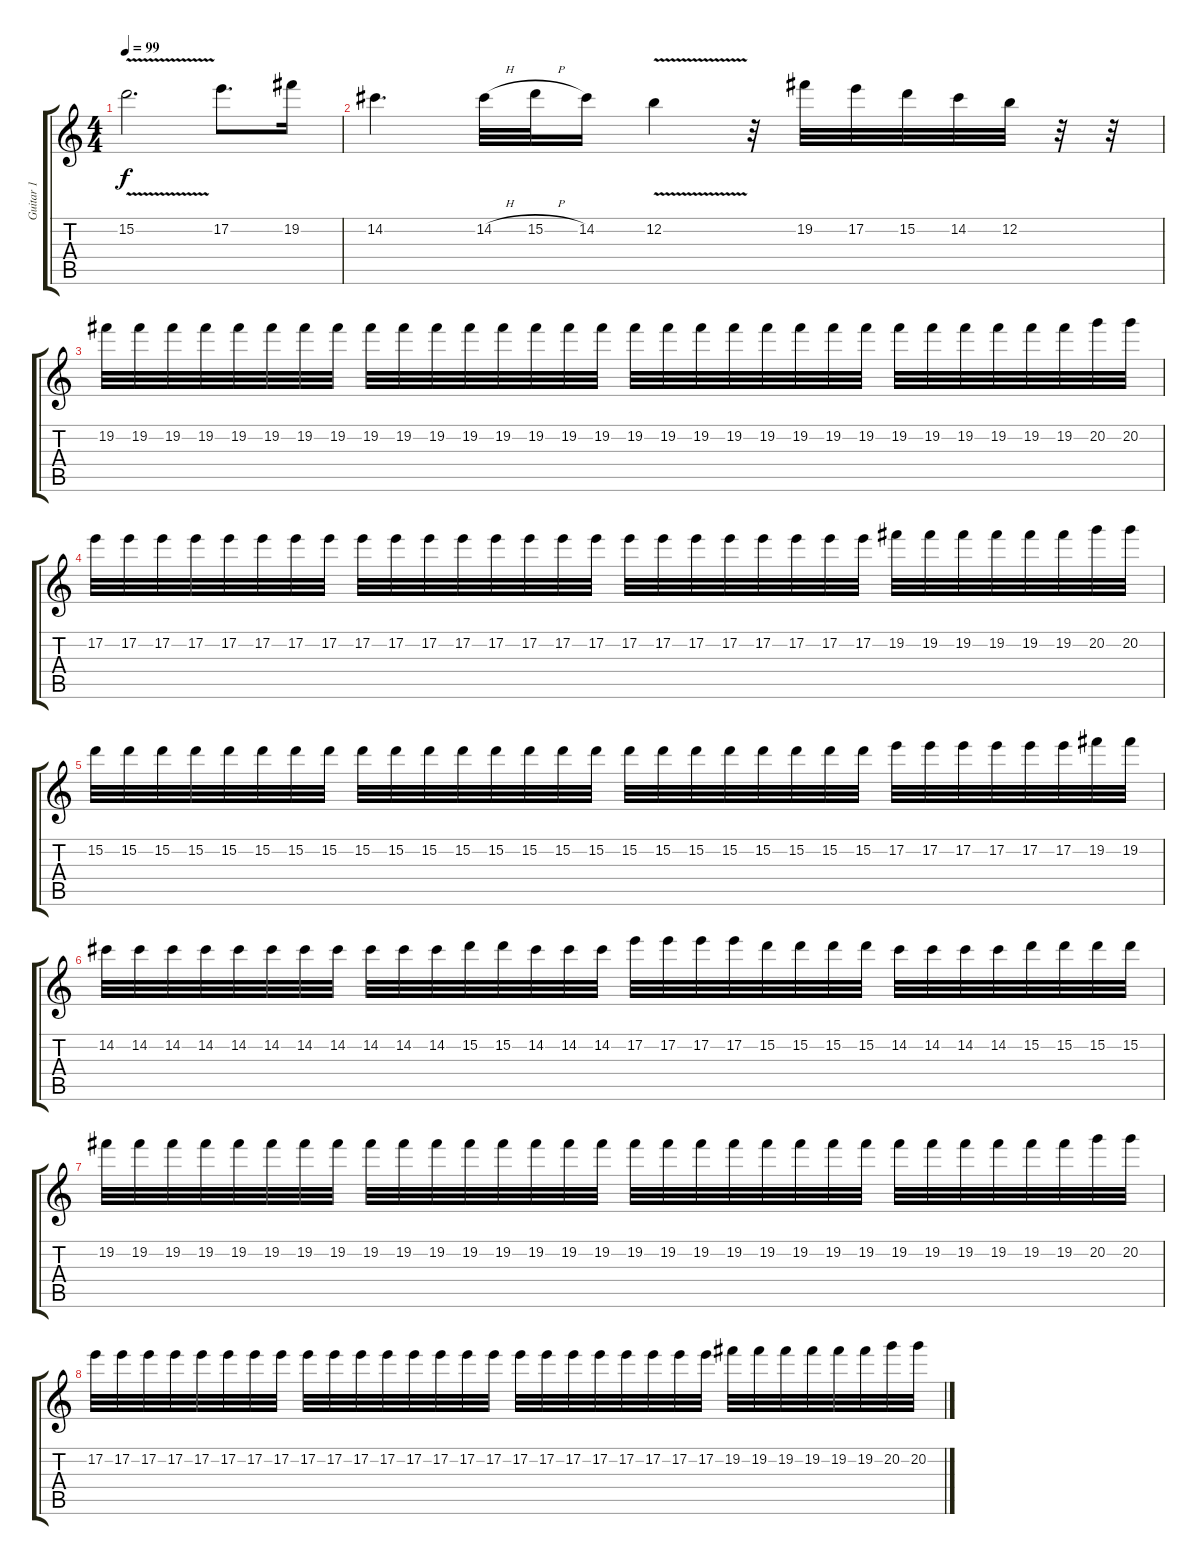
\track ("Guitar 1" "Guitar 1") {instrument overdrivenguitar}
\staff {score tabs}
\tuning (E4 B3 G3 D3 A2 D2) {hide}
\ts (4 4)
\tempo 99
\clef g2
\ks c
15.2{v}.2{d dy f} 17.2.8{d} 19.2.16 |
14.2.4{d} 14.2{h}.32 15.2{h}.32 14.2.16 12.2{v}.4 r.32 19.2.32 17.2.32 15.2.32 14.2.32 12.2.32 r.32 r.32 |
19.2.32 19.2.32 19.2.32 19.2.32 19.2.32 19.2.32 19.2.32 19.2.32 19.2.32 19.2.32 19.2.32 19.2.32 19.2.32 19.2.32 19.2.32 19.2.32 19.2.32 19.2.32 19.2.32 19.2.32 19.2.32 19.2.32 19.2.32 19.2.32 19.2.32 19.2.32 19.2.32 19.2.32 19.2.32 19.2.32 20.2.32 20.2.32 |
17.2.32 17.2.32 17.2.32 17.2.32 17.2.32 17.2.32 17.2.32 17.2.32 17.2.32 17.2.32 17.2.32 17.2.32 17.2.32 17.2.32 17.2.32 17.2.32 17.2.32 17.2.32 17.2.32 17.2.32 17.2.32 17.2.32 17.2.32 17.2.32 19.2.32 19.2.32 19.2.32 19.2.32 19.2.32 19.2.32 20.2.32 20.2.32 |
15.2.32 15.2.32 15.2.32 15.2.32 15.2.32 15.2.32 15.2.32 15.2.32 15.2.32 15.2.32 15.2.32 15.2.32 15.2.32 15.2.32 15.2.32 15.2.32 15.2.32 15.2.32 15.2.32 15.2.32 15.2.32 15.2.32 15.2.32 15.2.32 17.2.32 17.2.32 17.2.32 17.2.32 17.2.32 17.2.32 19.2.32 19.2.32 |
14.2.32 14.2.32 14.2.32 14.2.32 14.2.32 14.2.32 14.2.32 14.2.32 14.2.32 14.2.32 14.2.32 15.2.32 15.2.32 14.2.32 14.2.32 14.2.32 17.2.32 17.2.32 17.2.32 17.2.32 15.2.32 15.2.32 15.2.32 15.2.32 14.2.32 14.2.32 14.2.32 14.2.32 15.2.32 15.2.32 15.2.32 15.2.32 |
19.2.32 19.2.32 19.2.32 19.2.32 19.2.32 19.2.32 19.2.32 19.2.32 19.2.32 19.2.32 19.2.32 19.2.32 19.2.32 19.2.32 19.2.32 19.2.32 19.2.32 19.2.32 19.2.32 19.2.32 19.2.32 19.2.32 19.2.32 19.2.32 19.2.32 19.2.32 19.2.32 19.2.32 19.2.32 19.2.32 20.2.32 20.2.32 |
17.2.32 17.2.32 17.2.32 17.2.32 17.2.32 17.2.32 17.2.32 17.2.32 17.2.32 17.2.32 17.2.32 17.2.32 17.2.32 17.2.32 17.2.32 17.2.32 17.2.32 17.2.32 17.2.32 17.2.32 17.2.32 17.2.32 17.2.32 17.2.32 19.2.32 19.2.32 19.2.32 19.2.32 19.2.32 19.2.32 20.2.32 20.2.32
